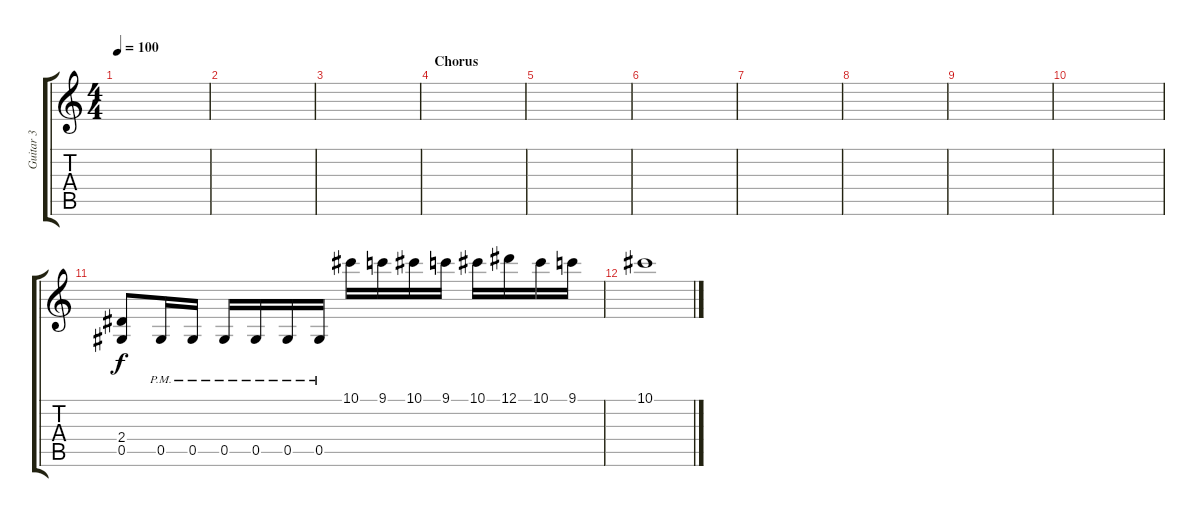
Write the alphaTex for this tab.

\track ("Guitar 3" "Guitar 3") {instrument distortionguitar}
\staff {score tabs}
\tuning (Eb4 Bb3 Gb3 Db3 Ab2 Eb2) {hide}
\ts (4 4)
\tempo 100
\clef g2
\ks c
|
|
|
\section ("" "Chorus")
|
|
|
|
|
|
|
(2.4 0.5).8 0.5{pm}.16 0.5{pm}.16 0.5{pm}.16 0.5{pm}.16 0.5{pm}.16 0.5{pm}.16 10.1.16 9.1.16 10.1.16 9.1.16 10.1.16 12.1.16 10.1.16 9.1.16 |
10.1.1
